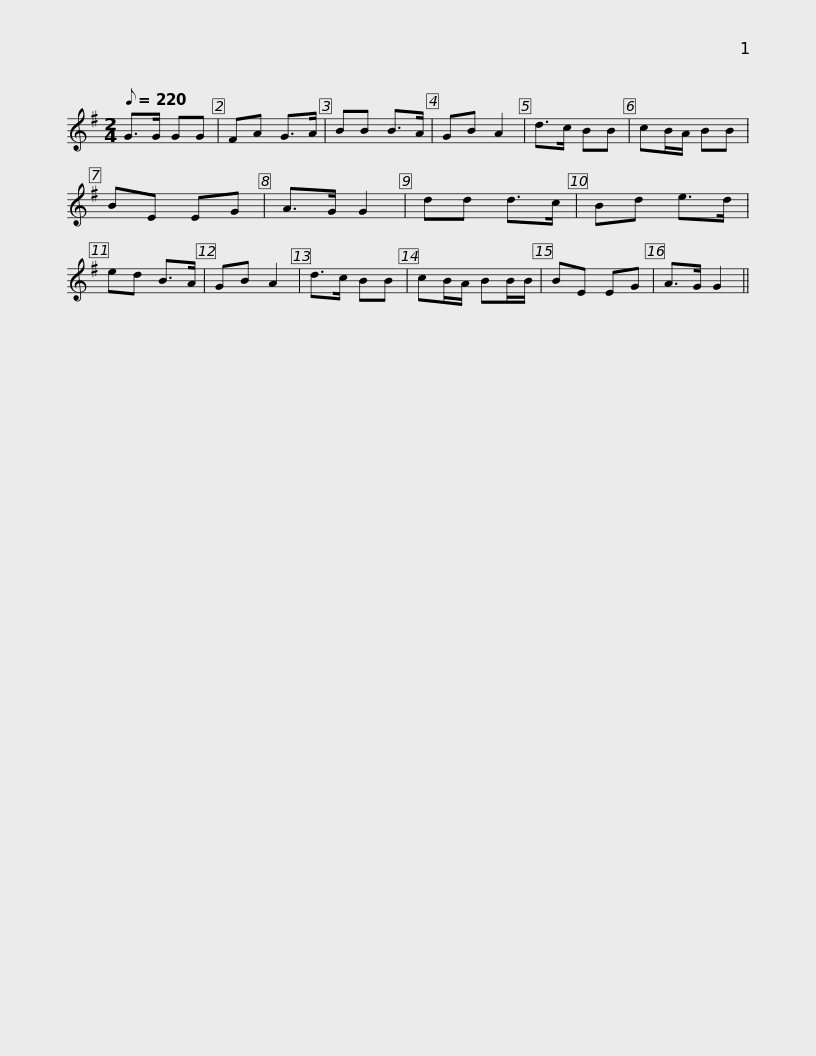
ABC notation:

X:1
L:1/8
Q:1/8=220
M:2/4
I:linebreak $
K:G
V:1 treble
V:1
 G>G GG | FA G>A | BB B>A | GB A2 | d>c BB | %5
 cB/A/ BB | BE EG | A>G G2 | dd d>c | Bd e>d |$ %10
 ed B>A | GB A2 | d>c BB | cB/A/ BB/B/ | BE EG | %15
 A>G G2 || %16
